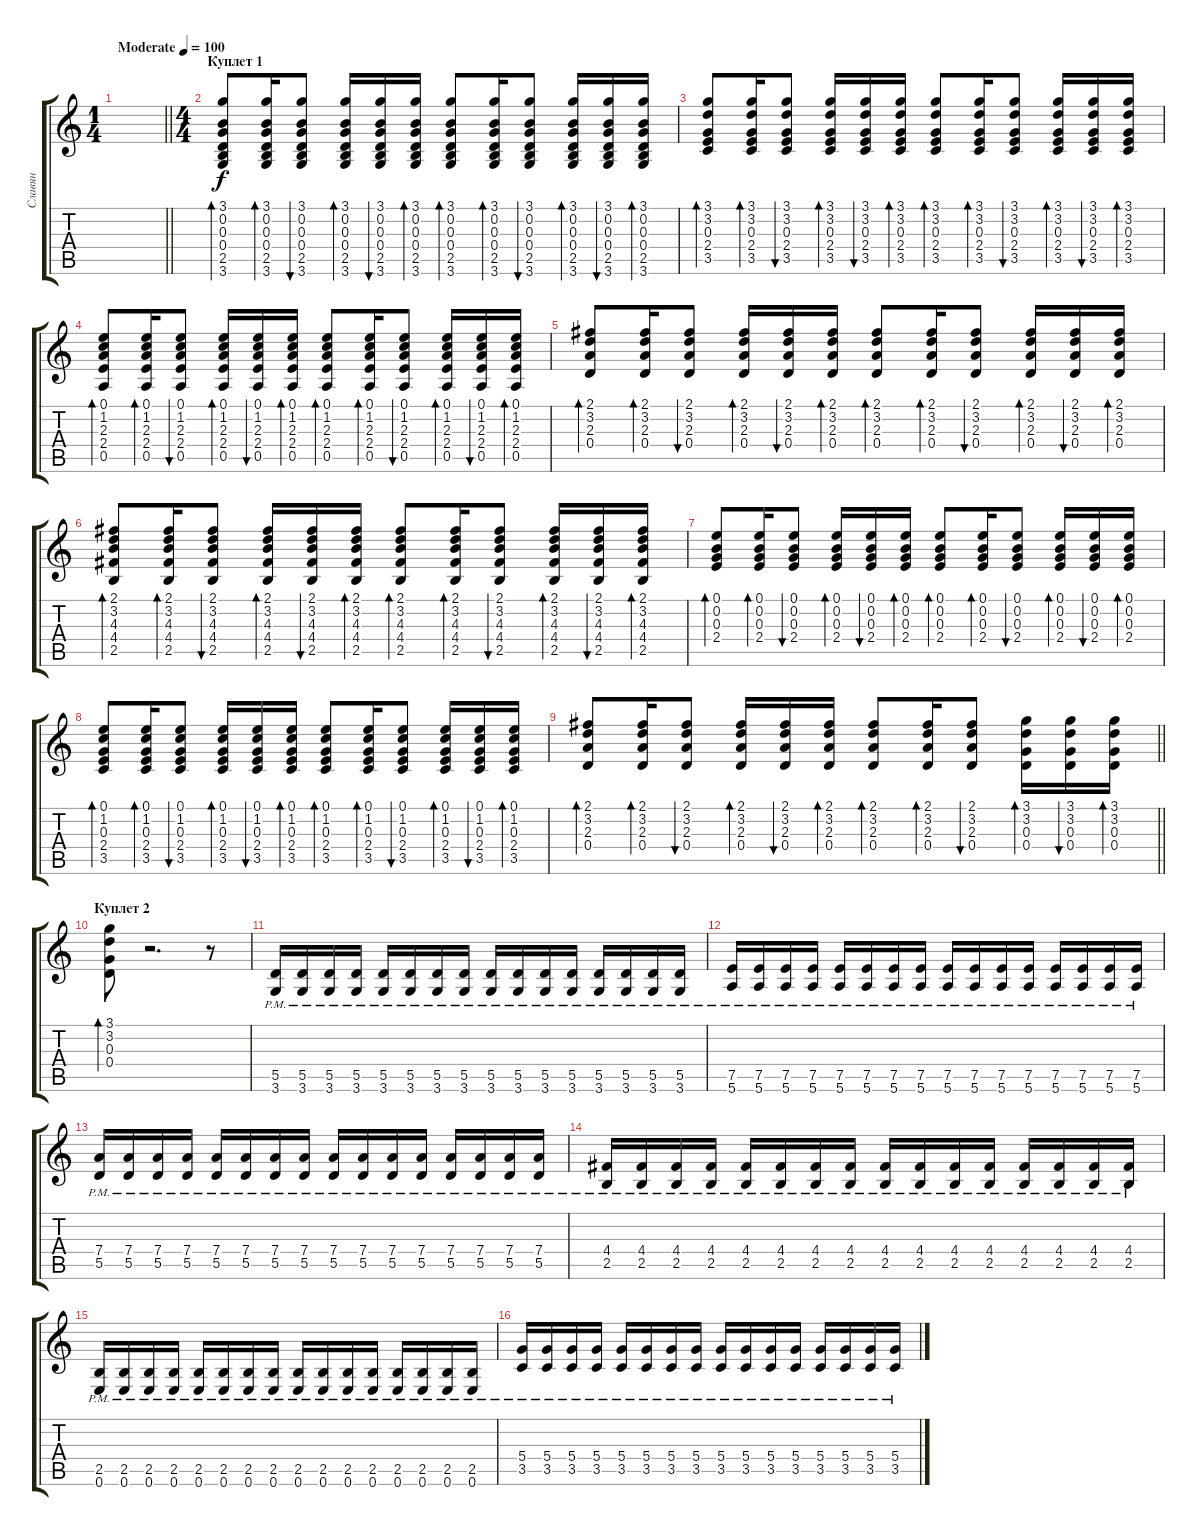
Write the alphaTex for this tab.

\track ("Славян" "Славян") {instrument electricguitarclean}
\staff {score tabs}
\tuning (E4 B3 G3 D3 A2 E2) {hide}
\ts (1 4)
\tempo (100 "Moderate")
\clef g2
\barLineRight lightlight
\ks c
|
\ts (4 4)
\section ("" "Куплет 1")
(3.1 0.2 0.3 0.4 2.5 3.6).8{bd 30} (3.1 0.2 0.3 0.4 2.5 3.6).16{bd 30} (3.1 0.2 0.3 0.4 2.5 3.6).8{bu 30} (3.1 0.2 0.3 0.4 2.5 3.6).16{bd 30} (3.1 0.2 0.3 0.4 2.5 3.6).16{bu 30} (3.1 0.2 0.3 0.4 2.5 3.6).16{bd 30} (3.1 0.2 0.3 0.4 2.5 3.6).8{bd 30} (3.1 0.2 0.3 0.4 2.5 3.6).16{bd 30} (3.1 0.2 0.3 0.4 2.5 3.6).8{bu 30} (3.1 0.2 0.3 0.4 2.5 3.6).16{bd 30} (3.1 0.2 0.3 0.4 2.5 3.6).16{bu 30} (3.1 0.2 0.3 0.4 2.5 3.6).16{bd 30} |
(3.1 3.2 0.3 2.4 3.5).8{bd 30} (3.1 3.2 0.3 2.4 3.5).16{bd 30} (3.1 3.2 0.3 2.4 3.5).8{bu 30} (3.1 3.2 0.3 2.4 3.5).16{bd 30} (3.1 3.2 0.3 2.4 3.5).16{bu 30} (3.1 3.2 0.3 2.4 3.5).16{bd 30} (3.1 3.2 0.3 2.4 3.5).8{bd 30} (3.1 3.2 0.3 2.4 3.5).16{bd 30} (3.1 3.2 0.3 2.4 3.5).8{bu 30} (3.1 3.2 0.3 2.4 3.5).16{bd 30} (3.1 3.2 0.3 2.4 3.5).16{bu 30} (3.1 3.2 0.3 2.4 3.5).16{bd 30} |
(0.1 1.2 2.3 2.4 0.5).8{bd 30} (0.1 1.2 2.3 2.4 0.5).16{bd 30} (0.1 1.2 2.3 2.4 0.5).8{bu 30} (0.1 1.2 2.3 2.4 0.5).16{bd 30} (0.1 1.2 2.3 2.4 0.5).16{bu 30} (0.1 1.2 2.3 2.4 0.5).16{bd 30} (0.1 1.2 2.3 2.4 0.5).8{bd 30} (0.1 1.2 2.3 2.4 0.5).16{bd 30} (0.1 1.2 2.3 2.4 0.5).8{bu 30} (0.1 1.2 2.3 2.4 0.5).16{bd 30} (0.1 1.2 2.3 2.4 0.5).16{bu 30} (0.1 1.2 2.3 2.4 0.5).16{bd 30} |
(2.1 3.2 2.3 0.4).8{bd 30} (2.1 3.2 2.3 0.4).16{bd 30} (2.1 3.2 2.3 0.4).8{bu 30} (2.1 3.2 2.3 0.4).16{bd 30} (2.1 3.2 2.3 0.4).16{bu 30} (2.1 3.2 2.3 0.4).16{bd 30} (2.1 3.2 2.3 0.4).8{bd 30} (2.1 3.2 2.3 0.4).16{bd 30} (2.1 3.2 2.3 0.4).8{bu 30} (2.1 3.2 2.3 0.4).16{bd 30} (2.1 3.2 2.3 0.4).16{bu 30} (2.1 3.2 2.3 0.4).16{bd 30} |
(2.1 3.2 4.3 4.4 2.5).8{bd 30} (2.1 3.2 4.3 4.4 2.5).16{bd 30} (2.1 3.2 4.3 4.4 2.5).8{bu 30} (2.1 3.2 4.3 4.4 2.5).16{bd 30} (2.1 3.2 4.3 4.4 2.5).16{bu 30} (2.1 3.2 4.3 4.4 2.5).16{bd 30} (2.1 3.2 4.3 4.4 2.5).8{bd 30} (2.1 3.2 4.3 4.4 2.5).16{bd 30} (2.1 3.2 4.3 4.4 2.5).8{bu 30} (2.1 3.2 4.3 4.4 2.5).16{bd 30} (2.1 3.2 4.3 4.4 2.5).16{bu 30} (2.1 3.2 4.3 4.4 2.5).16{bd 30} |
(0.1 0.2 0.3 2.4).8{bd 30} (0.1 0.2 0.3 2.4).16{bd 30} (0.1 0.2 0.3 2.4).8{bu 30} (0.1 0.2 0.3 2.4).16{bd 30} (0.1 0.2 0.3 2.4).16{bu 30} (0.1 0.2 0.3 2.4).16{bd 30} (0.1 0.2 0.3 2.4).8{bd 30} (0.1 0.2 0.3 2.4).16{bd 30} (0.1 0.2 0.3 2.4).8{bu 30} (0.1 0.2 0.3 2.4).16{bd 30} (0.1 0.2 0.3 2.4).16{bu 30} (0.1 0.2 0.3 2.4).16{bd 30} |
(0.1 1.2 0.3 2.4 3.5).8{bd 30} (0.1 1.2 0.3 2.4 3.5).16{bd 30} (0.1 1.2 0.3 2.4 3.5).8{bu 30} (0.1 1.2 0.3 2.4 3.5).16{bd 30} (0.1 1.2 0.3 2.4 3.5).16{bu 30} (0.1 1.2 0.3 2.4 3.5).16{bd 30} (0.1 1.2 0.3 2.4 3.5).8{bd 30} (0.1 1.2 0.3 2.4 3.5).16{bd 30} (0.1 1.2 0.3 2.4 3.5).8{bu 30} (0.1 1.2 0.3 2.4 3.5).16{bd 30} (0.1 1.2 0.3 2.4 3.5).16{bu 30} (0.1 1.2 0.3 2.4 3.5).16{bd 30} |
\barLineRight lightlight
(2.1 3.2 2.3 0.4).8{bd 30} (2.1 3.2 2.3 0.4).16{bd 30} (2.1 3.2 2.3 0.4).8{bu 30} (2.1 3.2 2.3 0.4).16{bd 30} (2.1 3.2 2.3 0.4).16{bu 30} (2.1 3.2 2.3 0.4).16{bd 30} (2.1 3.2 2.3 0.4).8{bd 30} (2.1 3.2 2.3 0.4).16{bd 30} (2.1 3.2 2.3 0.4).8{bu 30} (3.1 3.2 0.3 0.4).16{bd 30} (3.1 3.2 0.3 0.4).16{bu 30} (3.1 3.2 0.3 0.4).16{bd 30} |
\section ("" "Куплет 2")
(3.1 3.2 0.3 0.4).8{bd 30} r.2{d} r.8 |
(5.5{pm} 3.6{pm}).16{instrument distortionguitar} (5.5{pm} 3.6{pm}).16 (5.5{pm} 3.6{pm}).16 (5.5{pm} 3.6{pm}).16 (5.5{pm} 3.6{pm}).16 (5.5{pm} 3.6{pm}).16 (5.5{pm} 3.6{pm}).16 (5.5{pm} 3.6{pm}).16 (5.5{pm} 3.6{pm}).16 (5.5{pm} 3.6{pm}).16 (5.5{pm} 3.6{pm}).16 (5.5{pm} 3.6{pm}).16 (5.5{pm} 3.6{pm}).16 (5.5{pm} 3.6{pm}).16 (5.5{pm} 3.6{pm}).16 (5.5{pm} 3.6{pm}).16 |
(7.5{pm} 5.6{pm}).16 (7.5{pm} 5.6{pm}).16 (7.5{pm} 5.6{pm}).16 (7.5{pm} 5.6{pm}).16 (7.5{pm} 5.6{pm}).16 (7.5{pm} 5.6{pm}).16 (7.5{pm} 5.6{pm}).16 (7.5{pm} 5.6{pm}).16 (7.5{pm} 5.6{pm}).16 (7.5{pm} 5.6{pm}).16 (7.5{pm} 5.6{pm}).16 (7.5{pm} 5.6{pm}).16 (7.5{pm} 5.6{pm}).16 (7.5{pm} 5.6{pm}).16 (7.5{pm} 5.6{pm}).16 (7.5{pm} 5.6{pm}).16 |
(7.4{pm} 5.5{pm}).16 (7.4{pm} 5.5{pm}).16 (7.4{pm} 5.5{pm}).16 (7.4{pm} 5.5{pm}).16 (7.4{pm} 5.5{pm}).16 (7.4{pm} 5.5{pm}).16 (7.4{pm} 5.5{pm}).16 (7.4{pm} 5.5{pm}).16 (7.4{pm} 5.5{pm}).16 (7.4{pm} 5.5{pm}).16 (7.4{pm} 5.5{pm}).16 (7.4{pm} 5.5{pm}).16 (7.4{pm} 5.5{pm}).16 (7.4{pm} 5.5{pm}).16 (7.4{pm} 5.5{pm}).16 (7.4{pm} 5.5{pm}).16 |
(4.4{pm} 2.5{pm}).16 (4.4{pm} 2.5{pm}).16 (4.4{pm} 2.5{pm}).16 (4.4{pm} 2.5{pm}).16 (4.4{pm} 2.5{pm}).16 (4.4{pm} 2.5{pm}).16 (4.4{pm} 2.5{pm}).16 (4.4{pm} 2.5{pm}).16 (4.4{pm} 2.5{pm}).16 (4.4{pm} 2.5{pm}).16 (4.4{pm} 2.5{pm}).16 (4.4{pm} 2.5{pm}).16 (4.4{pm} 2.5{pm}).16 (4.4{pm} 2.5{pm}).16 (4.4{pm} 2.5{pm}).16 (4.4{pm} 2.5{pm}).16 |
(2.5{pm} 0.6{pm}).16 (2.5{pm} 0.6{pm}).16 (2.5{pm} 0.6{pm}).16 (2.5{pm} 0.6{pm}).16 (2.5{pm} 0.6{pm}).16 (2.5{pm} 0.6{pm}).16 (2.5{pm} 0.6{pm}).16 (2.5{pm} 0.6{pm}).16 (2.5{pm} 0.6{pm}).16 (2.5{pm} 0.6{pm}).16 (2.5{pm} 0.6{pm}).16 (2.5{pm} 0.6{pm}).16 (2.5{pm} 0.6{pm}).16 (2.5{pm} 0.6{pm}).16 (2.5{pm} 0.6{pm}).16 (2.5{pm} 0.6{pm}).16 |
(5.4{pm} 3.5{pm}).16 (5.4{pm} 3.5{pm}).16 (5.4{pm} 3.5{pm}).16 (5.4{pm} 3.5{pm}).16 (5.4{pm} 3.5{pm}).16 (5.4{pm} 3.5{pm}).16 (5.4{pm} 3.5{pm}).16 (5.4{pm} 3.5{pm}).16 (5.4{pm} 3.5{pm}).16 (5.4{pm} 3.5{pm}).16 (5.4{pm} 3.5{pm}).16 (5.4{pm} 3.5{pm}).16 (5.4{pm} 3.5{pm}).16 (5.4{pm} 3.5{pm}).16 (5.4{pm} 3.5{pm}).16 (5.4{pm} 3.5{pm}).16
